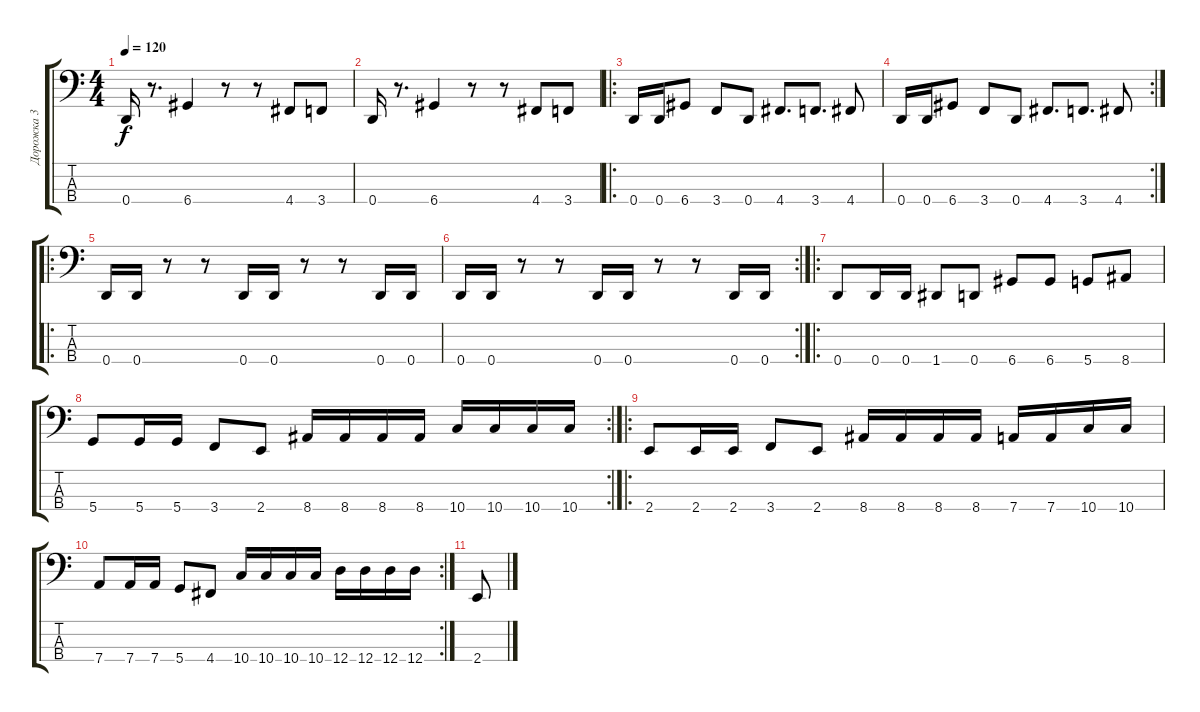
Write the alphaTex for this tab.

\track ("Дорожка 3" "Дорожка 3") {instrument acousticguitarsteel}
\staff {score tabs}
\tuning (G3 D3 A2 D1) {hide}
\ts (4 4)
\tempo 120
\clef f4
\ks c
0.4.16{dy f} r.8{d} 6.4.4 r.8 r.8 4.4.8 3.4.8 |
0.4.16 r.8{d} 6.4.4 r.8 r.8 4.4.8 3.4.8 |
\ro
0.4.16 0.4.16 6.4.8 3.4.8 0.4.8 4.4.8{d} 3.4.8{d} 4.4.8 |
\rc 2
0.4.16 0.4.16 6.4.8 3.4.8 0.4.8 4.4.8{d} 3.4.8{d} 4.4.8 |
\ro
0.4.16 0.4.16 r.8 r.8 0.4.16 0.4.16 r.8 r.8 0.4.16 0.4.16 |
\rc 2
0.4.16 0.4.16 r.8 r.8 0.4.16 0.4.16 r.8 r.8 0.4.16 0.4.16 |
\ro
0.4.8 0.4.16 0.4.16 1.4.8 0.4.8 6.4.8 6.4.8 5.4.8 8.4.8 |
\rc 2
5.4.8 5.4.16 5.4.16 3.4.8 2.4.8 8.4.16 8.4.16 8.4.16 8.4.16 10.4.16 10.4.16 10.4.16 10.4.16 |
\ro
2.4.8 2.4.16 2.4.16 3.4.8 2.4.8 8.4.16 8.4.16 8.4.16 8.4.16 7.4.16 7.4.16 10.4.16 10.4.16 |
\rc 2
7.4.8 7.4.16 7.4.16 5.4.8 4.4.8 10.4.16 10.4.16 10.4.16 10.4.16 12.4.16 12.4.16 12.4.16 12.4.16 |
2.4.8
